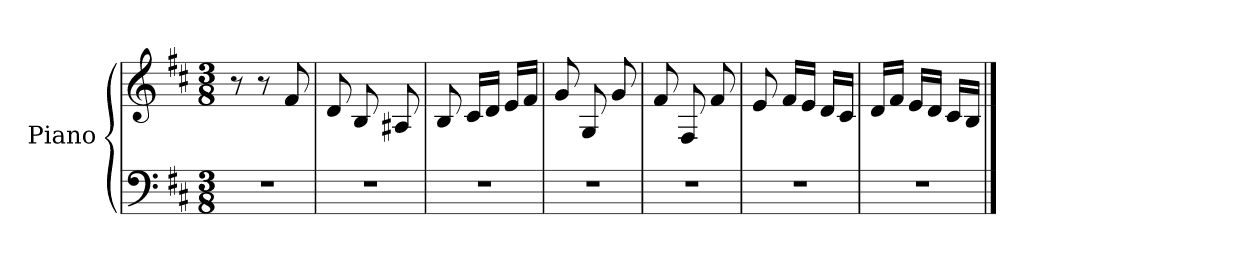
**kern	**kern
*part1	*part1
*staff2	*staff1
*I"Piano	*
*I'Pno.	*
*clefF4	*clefG2
*k[f#c#]	*k[f#c#]
*D:	*D:
*M3/8	*M3/8
=1	=1
4.r	8r
.	8r
.	8f#/
=2	=2
4.r	8d/
.	8B/
.	8A#X/
=3	=3
4.r	8B/
.	16c#/LL
.	16d/JJ
.	16e/LL
.	16f#/JJ
=4	=4
4.r	8g/
.	8G/
.	8g/
=5	=5
4.r	8f#/
.	8F#/
.	8f#/
=6	=6
4.r	8e/
.	16f#/LL
.	16e/JJ
.	16d/LL
.	16c#/JJ
=7	=7
4.r	16d/LL
.	16f#/JJ
.	16e/LL
.	16d/JJ
.	16c#/LL
.	16B/JJ
==	==
*-	*-
